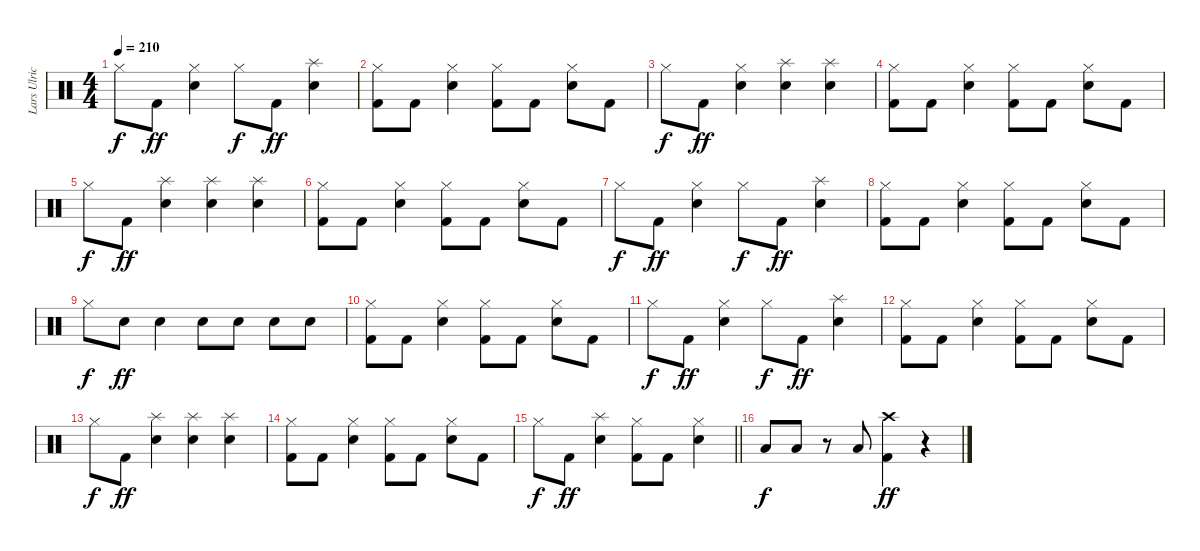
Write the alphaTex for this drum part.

\track ("Lars Ulrich" "Lars Ulric") {instrument percussion}
\staff {score}
\articulation defaults
\ts (4 4)
\tempo 210
\clef neutral
\ks c "Hi-Hat (closed)".8{dy f} "Kick (hit) 2".8{dy ff}
("Hi-Hat (closed)" "Snare (hit) 2").4 "Hi-Hat (closed)".8{dy f} "Kick (hit) 2".8{dy ff} ("Splash (hit)" "Snare (hit) 2").4 |
("Hi-Hat (closed)" "Kick (hit) 2").8 "Kick (hit) 2".8 ("Hi-Hat (closed)" "Snare (hit) 2").4 ("Hi-Hat (closed)" "Kick (hit) 2").8 "Kick (hit) 2".8 ("Hi-Hat (closed)" "Snare (hit) 2").8 "Kick (hit) 2".8 |
"Hi-Hat (closed)".8{dy f} "Kick (hit) 2".8{dy ff} ("Hi-Hat (closed)" "Snare (hit) 2").4 ("Splash (hit)" "Snare (hit) 2").4 ("Splash (hit)" "Snare (hit) 2").4 |
("Hi-Hat (closed)" "Kick (hit) 2").8 "Kick (hit) 2".8 ("Hi-Hat (closed)" "Snare (hit) 2").4 ("Hi-Hat (closed)" "Kick (hit) 2").8 "Kick (hit) 2".8 ("Hi-Hat (closed)" "Snare (hit) 2").8 "Kick (hit) 2".8 |
"Hi-Hat (closed)".8{dy f} "Kick (hit) 2".8{dy ff} ("Splash (hit)" "Snare (hit) 2").4 ("Splash (hit)" "Snare (hit) 2").4 ("Splash (hit)" "Snare (hit) 2").4 |
("Hi-Hat (closed)" "Kick (hit) 2").8 "Kick (hit) 2".8 ("Hi-Hat (closed)" "Snare (hit) 2").4 ("Hi-Hat (closed)" "Kick (hit) 2").8 "Kick (hit) 2".8 ("Hi-Hat (closed)" "Snare (hit) 2").8 "Kick (hit) 2".8 |
"Hi-Hat (closed)".8{dy f} "Kick (hit) 2".8{dy ff} ("Hi-Hat (closed)" "Snare (hit) 2").4 "Hi-Hat (closed)".8{dy f} "Kick (hit) 2".8{dy ff} ("Splash (hit)" "Snare (hit) 2").4 |
("Hi-Hat (closed)" "Kick (hit) 2").8 "Kick (hit) 2".8 ("Hi-Hat (closed)" "Snare (hit) 2").4 ("Hi-Hat (closed)" "Kick (hit) 2").8 "Kick (hit) 2".8 ("Hi-Hat (closed)" "Snare (hit) 2").8 "Kick (hit) 2".8 |
"Hi-Hat (closed)".8{dy f} "Snare (hit) 2".8{dy ff} "Snare (hit) 2".4 "Snare (hit) 2".8 "Snare (hit) 2".8 "Snare (hit) 2".8 "Snare (hit) 2".8 |
("Hi-Hat (closed)" "Kick (hit) 2").8 "Kick (hit) 2".8 ("Hi-Hat (closed)" "Snare (hit) 2").4 ("Hi-Hat (closed)" "Kick (hit) 2").8 "Kick (hit) 2".8 ("Hi-Hat (closed)" "Snare (hit) 2").8 "Kick (hit) 2".8 |
"Hi-Hat (closed)".8{dy f} "Kick (hit) 2".8{dy ff} ("Hi-Hat (closed)" "Snare (hit) 2").4 "Hi-Hat (closed)".8{dy f} "Kick (hit) 2".8{dy ff} ("Splash (hit)" "Snare (hit) 2").4 |
("Hi-Hat (closed)" "Kick (hit) 2").8 "Kick (hit) 2".8 ("Hi-Hat (closed)" "Snare (hit) 2").4 ("Hi-Hat (closed)" "Kick (hit) 2").8 "Kick (hit) 2".8 ("Hi-Hat (closed)" "Snare (hit) 2").8 "Kick (hit) 2".8 |
"Hi-Hat (closed)".8{dy f} "Kick (hit) 2".8{dy ff} ("Splash (hit)" "Snare (hit) 2").4 ("Splash (hit)" "Snare (hit) 2").4 ("Splash (hit)" "Snare (hit) 2").4 |
("Hi-Hat (closed)" "Kick (hit) 2").8 "Kick (hit) 2".8 ("Hi-Hat (closed)" "Snare (hit) 2").4 ("Hi-Hat (closed)" "Kick (hit) 2").8 "Kick (hit) 2".8 ("Hi-Hat (closed)" "Snare (hit) 2").8 "Kick (hit) 2".8 |
\barLineRight lightlight "Hi-Hat (closed)".8{dy f} "Kick (hit) 2".8{dy ff}
("Splash (hit)" "Snare (hit) 2").4 ("Hi-Hat (closed)" "Kick (hit) 2").8 "Kick (hit) 2".8 ("Hi-Hat (closed)" "Snare (hit) 2").4 |
"Low Tom (hit)".8{dy f} "Low Tom (hit)".8 r.8 "Low Tom (hit)".8 ("Crash high (hit)" "Kick (hit) 2").4{dy ff} r.4
